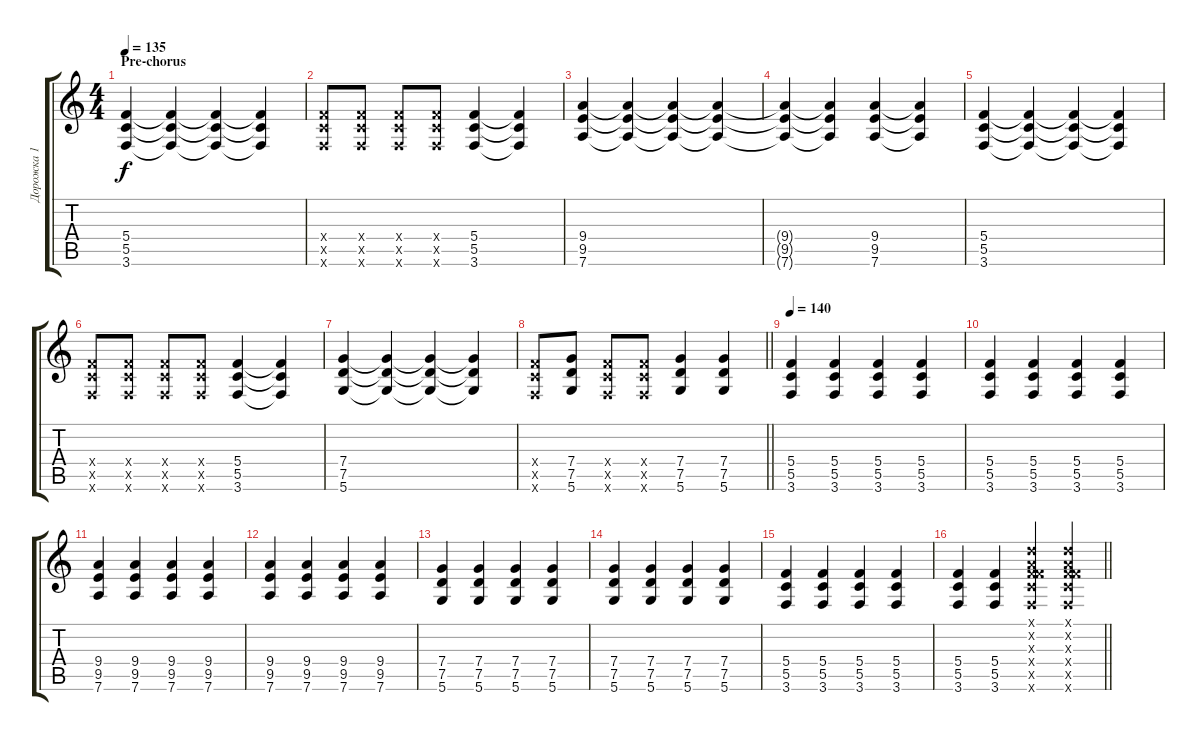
\track ("Дорожка 1" "Дорожка 1") {instrument electricguitarclean}
\staff {score tabs}
\tuning (D4 A3 F3 C3 G2 D2) {hide}
\ts (4 4)
\section ("" "Pre-chorus")
\tempo 135
\clef g2
\ks c
(5.4 5.5 3.6).4{dy f} (5.4{t} 5.5{t} 3.6{t}).4 (5.4{t} 5.5{t} 3.6{t}).4 (5.4{t} 5.5{t} 3.6{t}).4 |
(5.4{x} 5.5{x} 3.6{x}).8 (5.4{x} 5.5{x} 3.6{x}).8 (5.4{x} 5.5{x} 3.6{x}).8 (5.4{x} 5.5{x} 3.6{x}).8 (5.4 5.5 3.6).4 (5.4{t} 5.5{t} 3.6{t}).4 |
(9.4 9.5 7.6).4 (9.4{t} 9.5{t} 7.6{t}).4 (9.4{t} 9.5{t} 7.6{t}).4 (9.4{t} 9.5{t} 7.6{t}).4 |
(9.4{t} 9.5{t} 7.6{t}).4 (9.4{t} 9.5{t} 7.6{t}).4 (9.4 9.5 7.6).4 (9.4{t} 9.5{t} 7.6{t}).4 |
(5.4 5.5 3.6).4 (5.4{t} 5.5{t} 3.6{t}).4 (5.4{t} 5.5{t} 3.6{t}).4 (5.4{t} 5.5{t} 3.6{t}).4 |
(5.4{x} 5.5{x} 3.6{x}).8 (5.4{x} 5.5{x} 3.6{x}).8 (5.4{x} 5.5{x} 3.6{x}).8 (5.4{x} 5.5{x} 3.6{x}).8 (5.4 5.5 3.6).4 (5.4{t} 5.5{t} 3.6{t}).4 |
(7.4 7.5 5.6).4 (7.4{t} 7.5{t} 5.6{t}).4 (7.4{t} 7.5{t} 5.6{t}).4 (7.4{t} 7.5{t} 5.6{t}).4 |
\barLineRight lightlight
(5.4{x} 5.5{x} 3.6{x}).8 (7.4 7.5 5.6).8 (5.4{x} 5.5{x} 3.6{x}).8 (5.4{x} 5.5{x} 3.6{x}).8 (7.4 7.5 5.6).4 (7.4 7.5 5.6).4 |
\tempo 140
(5.4 5.5 3.6).4{instrument electricguitarclean} (5.4 5.5 3.6).4 (5.4 5.5 3.6).4 (5.4 5.5 3.6).4 |
(5.4 5.5 3.6).4 (5.4 5.5 3.6).4 (5.4 5.5 3.6).4 (5.4 5.5 3.6).4 |
(9.4 9.5 7.6).4 (9.4 9.5 7.6).4 (9.4 9.5 7.6).4 (9.4 9.5 7.6).4 |
(9.4 9.5 7.6).4 (9.4 9.5 7.6).4 (9.4 9.5 7.6).4 (9.4 9.5 7.6).4 |
(7.4 7.5 5.6).4 (7.4 7.5 5.6).4 (7.4 7.5 5.6).4 (7.4 7.5 5.6).4 |
(7.4 7.5 5.6).4 (7.4 7.5 5.6).4 (7.4 7.5 5.6).4 (7.4 7.5 5.6).4 |
(5.4 5.5 3.6).4 (5.4 5.5 3.6).4 (5.4 5.5 3.6).4 (5.4 5.5 3.6).4 |
\barLineRight lightlight
(5.4 5.5 3.6).4 (5.4 5.5 3.6).4 (0.1{x} 0.2{x} 0.3{x} 5.4{x} 5.5{x} 3.6{x}).4 (0.1{x} 0.2{x} 0.3{x} 5.4{x} 5.5{x} 3.6{x}).4
